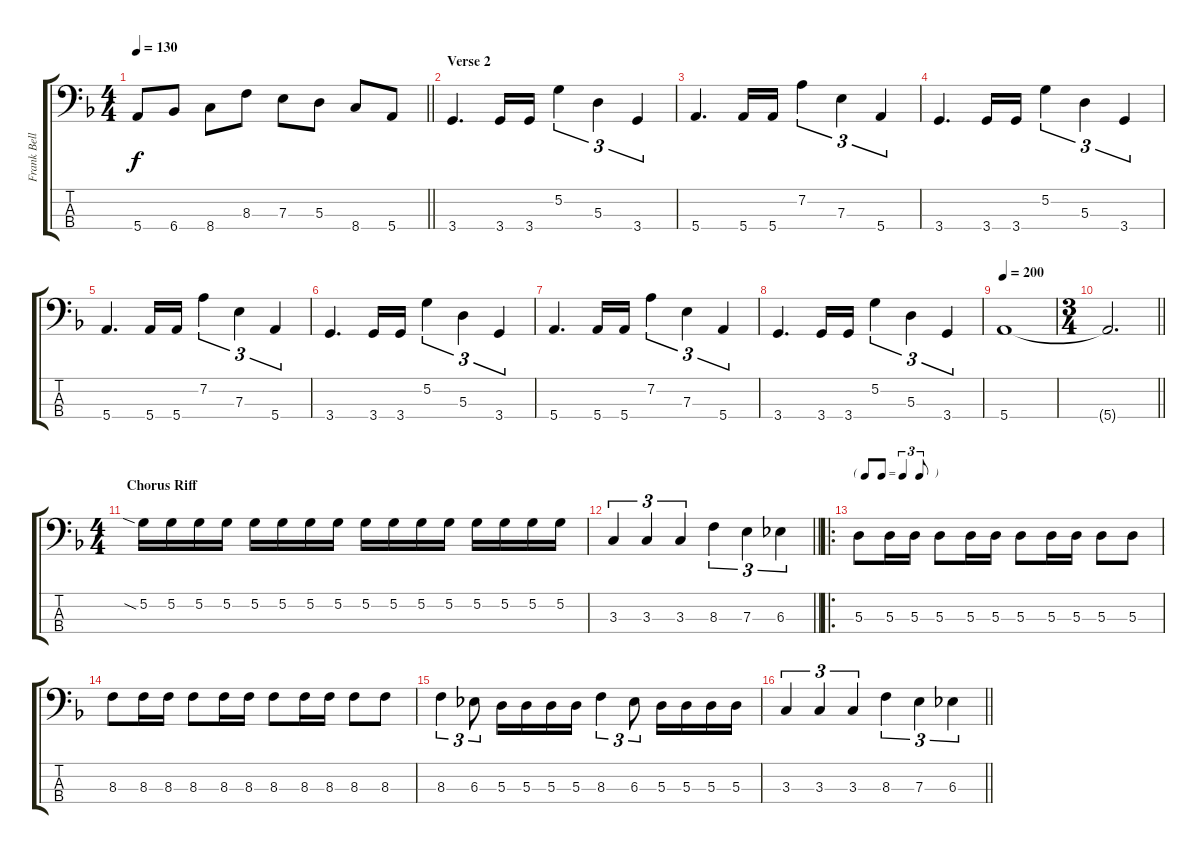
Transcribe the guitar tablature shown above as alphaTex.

\track ("Frank Bello" "Frank Bell") {instrument electricbassfinger}
\staff {score tabs}
\tuning (G2 D2 A1 E1) {hide}
\ts (4 4)
\tempo 130
\clef f4
\barLineRight lightlight
\ks f
5.4.8{dy f} 6.4.8 8.4.8 8.3.8 7.3.8 5.3.8 8.4.8 5.4.8 |
\section ("" "Verse 2")
3.4.4{d} 3.4.16 3.4.16 5.2.4{tu (3 2)} 5.3.4{tu (3 2)} 3.4.4{tu (3 2)} |
5.4.4{d} 5.4.16 5.4.16 7.2.4{tu (3 2)} 7.3.4{tu (3 2)} 5.4.4{tu (3 2)} |
3.4.4{d} 3.4.16 3.4.16 5.2.4{tu (3 2)} 5.3.4{tu (3 2)} 3.4.4{tu (3 2)} |
5.4.4{d} 5.4.16 5.4.16 7.2.4{tu (3 2)} 7.3.4{tu (3 2)} 5.4.4{tu (3 2)} |
3.4.4{d} 3.4.16 3.4.16 5.2.4{tu (3 2)} 5.3.4{tu (3 2)} 3.4.4{tu (3 2)} |
5.4.4{d} 5.4.16 5.4.16 7.2.4{tu (3 2)} 7.3.4{tu (3 2)} 5.4.4{tu (3 2)} |
3.4.4{d} 3.4.16 3.4.16 5.2.4{tu (3 2)} 5.3.4{tu (3 2)} 3.4.4{tu (3 2)} |
\tempo 200
5.4.1 |
\ts (3 4)
\barLineRight lightlight
5.4{t}.2{d} |
\ts (4 4)
\section ("" "Chorus Riff")
5.2{sia}.16 5.2.16 5.2.16 5.2.16 5.2.16 5.2.16 5.2.16 5.2.16 5.2.16 5.2.16 5.2.16 5.2.16 5.2.16 5.2.16 5.2.16 5.2.16 |
\barLineRight lightlight
3.3.4{tu (3 2)} 3.3.4{tu (3 2)} 3.3.4{tu (3 2)} 8.3.4{tu (3 2)} 7.3.4{tu (3 2)} 6.3.4{tu (3 2)} |
\ro
\tf triplet8th
5.3.8 5.3.16 5.3.16 5.3.8 5.3.16 5.3.16 5.3.8 5.3.16 5.3.16 5.3.8 5.3.8 |
8.3.8 8.3.16 8.3.16 8.3.8 8.3.16 8.3.16 8.3.8 8.3.16 8.3.16 8.3.8 8.3.8 |
8.3.4{tu (3 2)} 6.3.8{tu (3 2)} 5.3.16 5.3.16 5.3.16 5.3.16 8.3.4{tu (3 2)} 6.3.8{tu (3 2)} 5.3.16 5.3.16 5.3.16 5.3.16 |
\barLineRight lightlight
3.3.4{tu (3 2)} 3.3.4{tu (3 2)} 3.3.4{tu (3 2)} 8.3.4{tu (3 2)} 7.3.4{tu (3 2)} 6.3.4{tu (3 2)}
